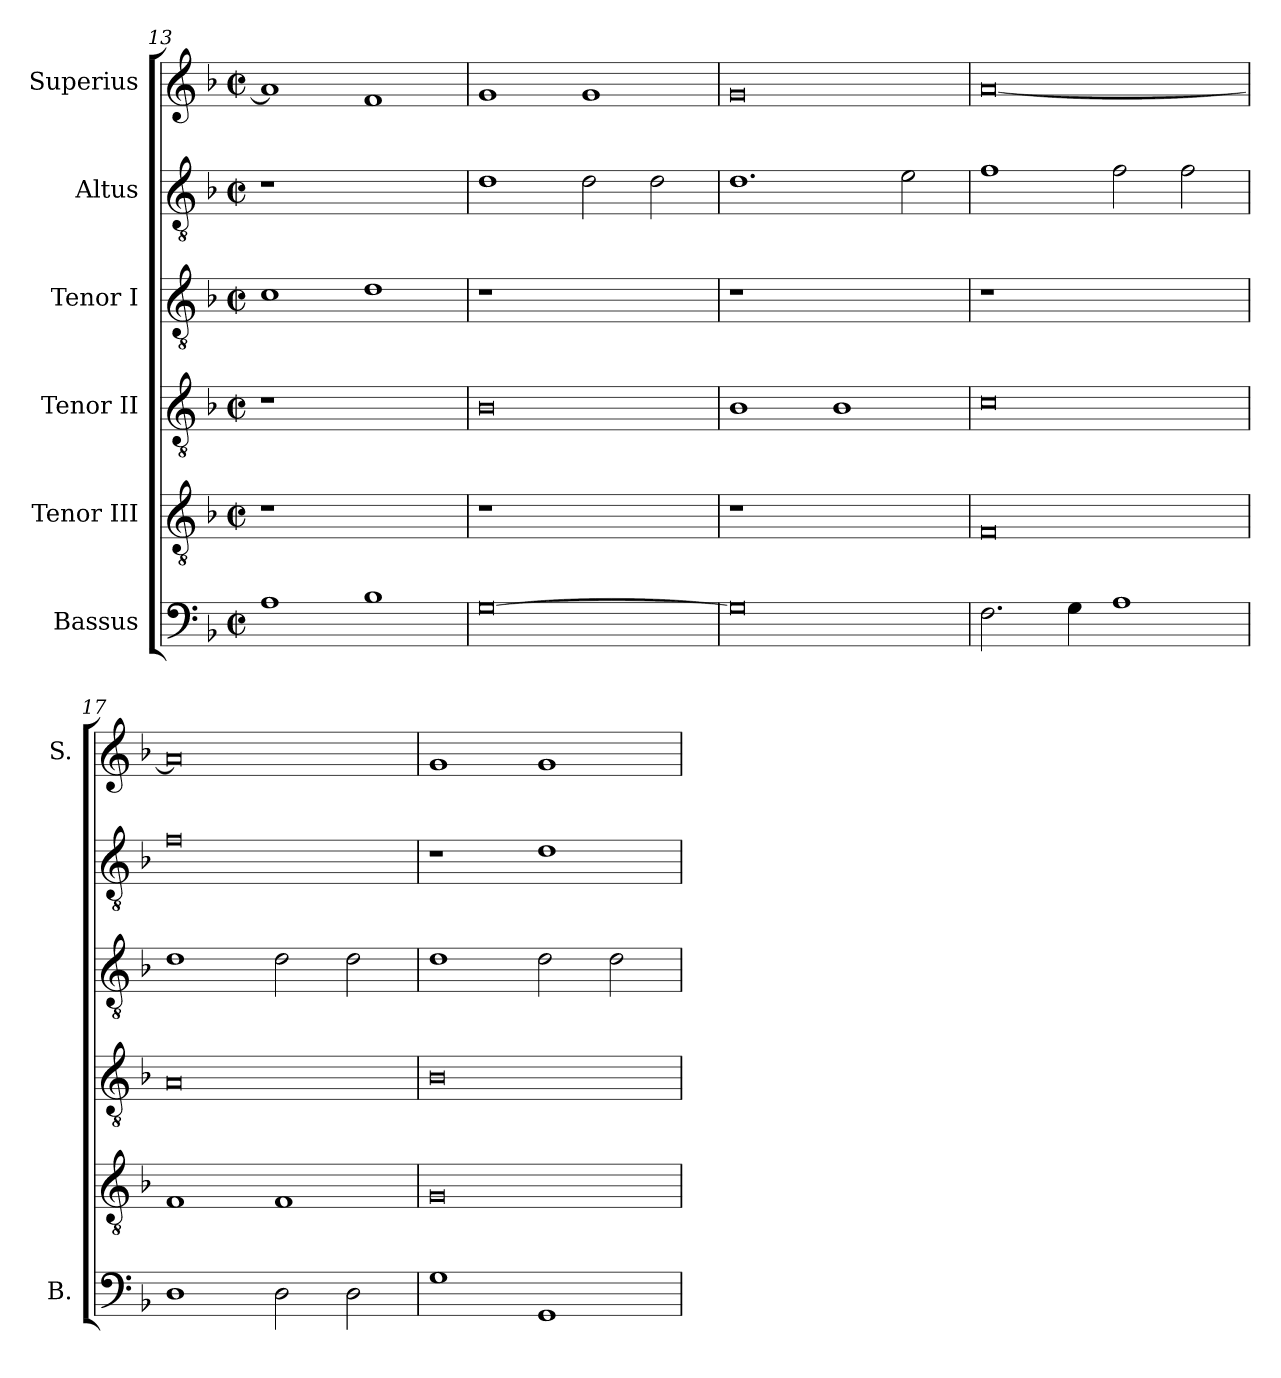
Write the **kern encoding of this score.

**kern	**kern	**kern	**kern	**kern	**kern
*part6	*part5	*part4	*part3	*part2	*part1
*staff6	*staff5	*staff4	*staff3	*staff2	*staff1
*I"Bassus	*I"Tenor III	*I"Tenor II	*I"Tenor I	*I"Altus	*I"Superius
*I'B.	*	*	*	*	*I'S.
*clefF4	*clefGv2	*clefGv2	*clefGv2	*clefGv2	*clefG2
*	*ITrd7c12	*ITrd7c12	*ITrd7c12	*ITrd7c12	*
*k[b-]	*k[b-]	*k[b-]	*k[b-]	*k[b-]	*k[b-]
*F:	*F:	*F:	*F:	*F:	*F:
*M2/2	*M2/2	*M2/2	*M2/2	*M2/2	*M2/2
*met(c|)	*met(c|)	*met(c|)	*met(c|)	*met(c|)	*met(c|)
=13	=13	=13	=13	=13	=13
!	!LO:N:vis=1	!LO:N:vis=1	!	!LO:N:vis=1	!
1Ai	1r	1r	1Ci	1r	1ai]
1B-i	1ryy	1ryy	1Di	1ryy	1fi
=14	=14	=14	=14	=14	=14
!	!LO:N:vis=1	!	!LO:N:vis=1	!	!
[>0Gi	1r	0BB-i	1r	1Di	1gi
.	1ryy	.	1ryy	2Di\	1gi
.	.	.	.	2Di\	.
=15	=15	=15	=15	=15	=15
!	!LO:N:vis=1	!	!LO:N:vis=1	!	!
0Gi]	1r	1BB-i	1r	1.Di	0gi
.	1ryy	1BB-i	1ryy	.	.
.	.	.	.	2Ei\	.
=16	=16	=16	=16	=16	=16
!	!	!	!LO:N:vis=1	!	!
2.Fi\	0FFi	0Ci	1r	1Fi	[<0ai
4Gi\	.	.	.	.	.
1Ai	.	.	1ryy	2Fi\	.
.	.	.	.	2Fi\	.
!!LO:LB:g=z
=17	=17	=17	=17	=17	=17
1Di	1FFi	0AAi	1Di	0Fi	0ai]
2Di\	1FFi	.	2Di\	.	.
2Di\	.	.	2Di\	.	.
=18	=18	=18	=18	=18	=18
1Gi	0GGi	0BB-i	1Di	1r	1gi
1GGi	.	.	2Di\	1Di	1gi
.	.	.	2Di\	.	.
=	=	=	=	=	=
*-	*-	*-	*-	*-	*-
